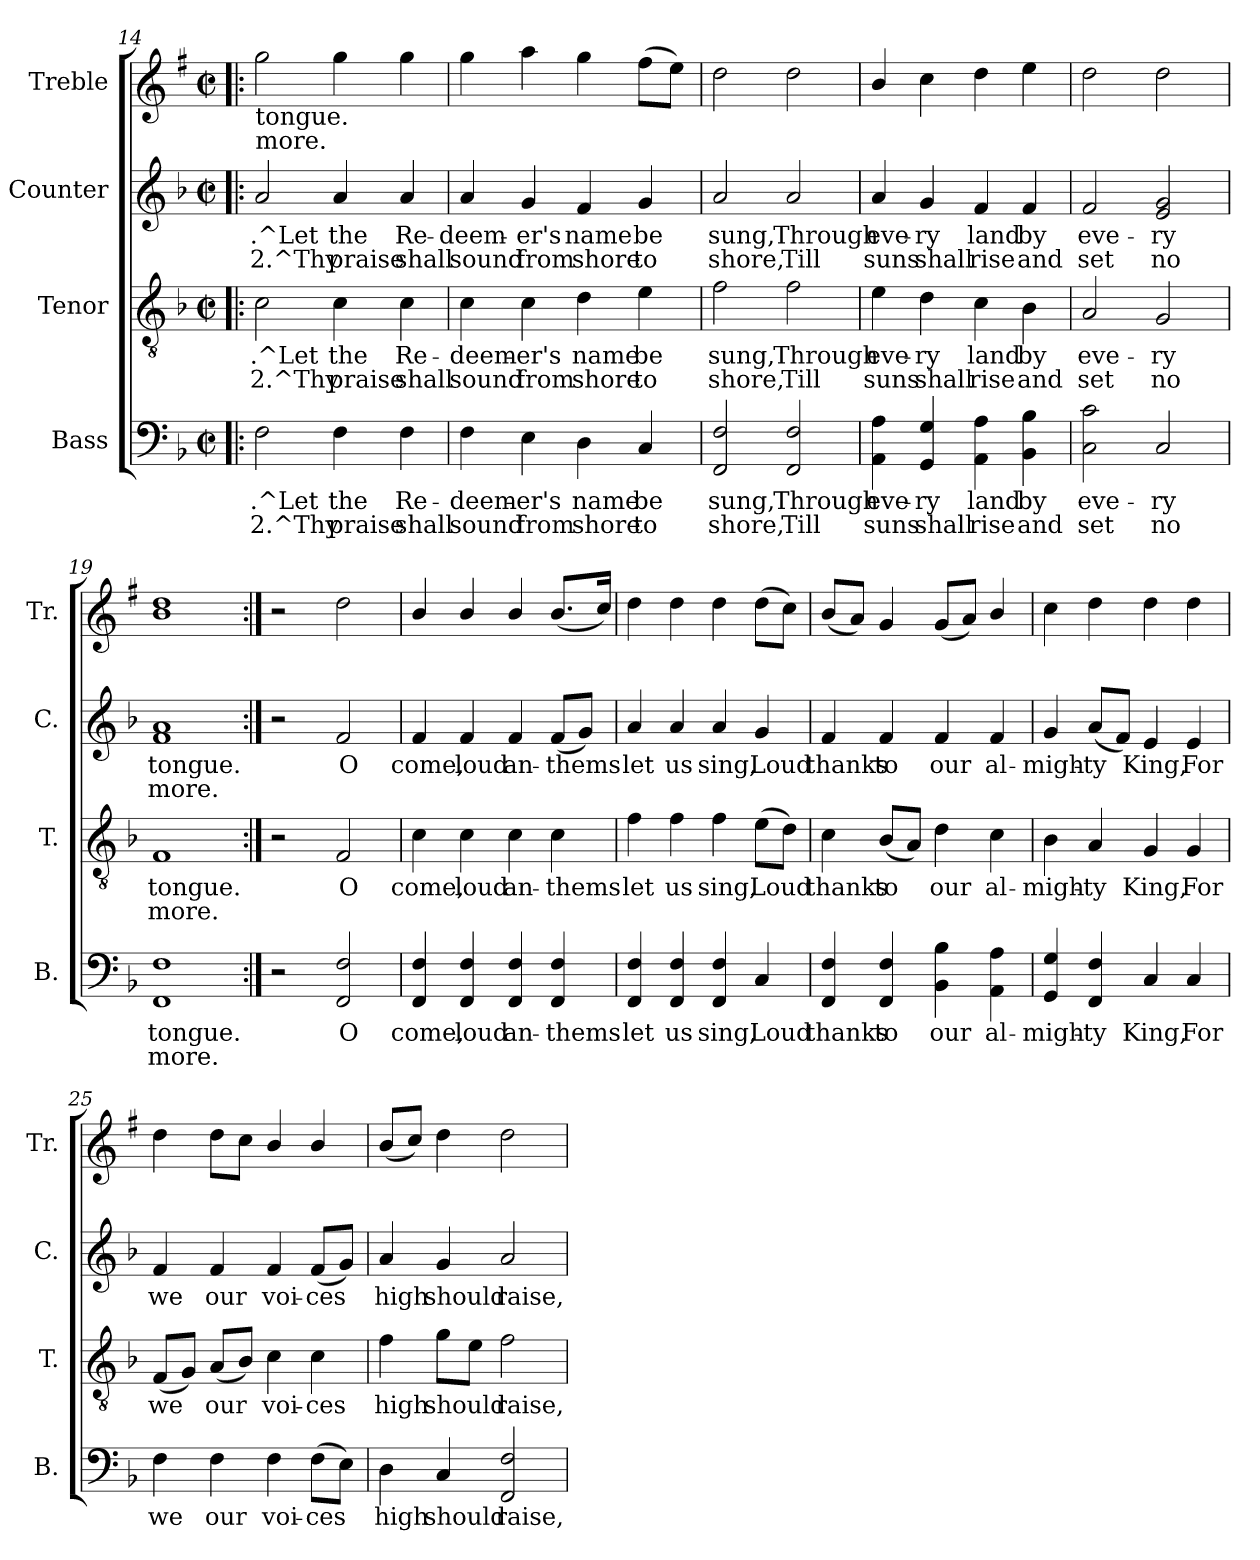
**kern	**text	**text	**kern	**text	**text	**kern	**text	**text	**kern
*part4	*part4	*part4	*part3	*part3	*part3	*part2	*part2	*part2	*part1
*staff4	*staff4	*staff4	*staff3	*staff3	*staff3	*staff2	*staff2	*staff2	*staff1
*I"Bass	*	*	*I"Tenor	*	*	*I"Counter	*	*	*I"Treble
*I'B.	*	*	*I'T.	*	*	*I'C.	*	*	*I'Tr.
*clefF4	*	*	*clefGv2	*	*	*clefG2	*	*	*clefG2
*	*	*	*	*	*	*	*	*	*ITrd1c2
*k[b-]	*	*	*k[b-]	*	*	*k[b-]	*	*	*k[b-]
*F:	*	*	*F:	*	*	*F:	*	*	*F:
*M2/2	*	*	*M2/2	*	*	*M2/2	*	*	*M2/2
*met(c|)	*	*	*met(c|)	*	*	*met(c|)	*	*	*met(c|)
=14!|:	=14!|:	=14!|:	=14!|:	=14!|:	=14!|:	=14!|:	=14!|:	=14!|:	=14!|:
!	!	!	!	!	!	!	!	!	!LO:TX:b:t=tongue.
!	!	!	!	!	!	!	!	!	!LO:TX:b:t=more.
!	!LO:LY:a:rj	!LO:LY:a:rj	!	!LO:LY:a:rj	!LO:LY:b:rj	!	!LO:LY:b:rj	!LO:LY:b:rj	!
2F\	.^Let	2.^Thy	2c\	.^Let	2.^Thy	2a</	.^Let	2.^Thy	2ff\
!	!LO:LY:a:rj	!LO:LY:a:rj	!	!LO:LY:a:rj	!LO:LY:b:rj	!	!LO:LY:b:rj	!LO:LY:b:rj	!
4F\	the	praise	4c\	the	praise	4a/	the	praise	4ff\
!	!LO:LY:a:rj	!LO:LY:a:rj	!	!LO:LY:a:rj	!LO:LY:b:rj	!	!LO:LY:b:rj	!LO:LY:b:rj	!
4F\	Re-	-shall	4c\	Re-	-shall	4a/	Re-	-shall	4ff\
!!LO:LB:g=z
=15	=15	=15	=15	=15	=15	=15	=15	=15	=15
!	!LO:LY:a:rj	!LO:LY:a:rj	!	!LO:LY:a:rj	!LO:LY:b:rj	!	!LO:LY:b:rj	!LO:LY:b:rj	!
4F\	deem-	-sound	4c\	deem-	-sound	4a/	deem-	-sound	4ff\
!	!LO:LY:a:rj	!LO:LY:a:rj	!	!LO:LY:a:rj	!LO:LY:b:rj	!	!LO:LY:b:rj	!LO:LY:b:rj	!
4E\	er's	from	4c\	er's	from	4g/	er's	from	4gg\
!	!LO:LY:a:rj	!LO:LY:a:rj	!	!LO:LY:a:rj	!LO:LY:b:rj	!	!LO:LY:b:rj	!LO:LY:b:rj	!
4D\	name	shore	4d\	name	shore	4f/	name	shore	4ff\
!	!LO:LY:a:rj	!LO:LY:a:rj	!	!LO:LY:a:rj	!LO:LY:b:rj	!	!LO:LY:b:rj	!LO:LY:b:rj	!
4C/	be	to	4e\	be	to	4g/	be	to	(>8ee\L
.	.	.	.	.	.	.	.	.	8dd\J)
=16	=16	=16	=16	=16	=16	=16	=16	=16	=16
!	!LO:LY:a:rj	!LO:LY:a:rj	!	!LO:LY:a:rj	!LO:LY:b:rj	!	!LO:LY:b:rj	!LO:LY:b:rj	!
2F/ 2FF/	sung,	shore,	2f\	sung,	shore,	2a/	sung,	shore,	2cc\
!	!LO:LY:a:rj	!LO:LY:a:rj	!	!LO:LY:a:rj	!LO:LY:b:rj	!	!LO:LY:b:rj	!LO:LY:b:rj	!
2F/ 2FF/	Through	Till	2f\	Through	Till	2a/	Through	Till	2cc\
=17	=17	=17	=17	=17	=17	=17	=17	=17	=17
!	!LO:LY:a:rj	!LO:LY:a:rj	!	!LO:LY:a:rj	!LO:LY:b:rj	!	!LO:LY:b:rj	!LO:LY:b:rj	!
4A\ 4AA\	eve-	-suns	4e\	eve-	-suns	4a/	eve-	-suns	4a/
!	!LO:LY:a:rj	!LO:LY:a:rj	!	!LO:LY:a:rj	!LO:LY:b:rj	!	!LO:LY:b:rj	!LO:LY:b:rj	!
4G/ 4GG/	ry	shall	4d\	ry	shall	4g/	ry	shall	4b-\
!	!LO:LY:a:rj	!LO:LY:a:rj	!	!LO:LY:a:rj	!LO:LY:b:rj	!	!LO:LY:b:rj	!LO:LY:b:rj	!
4A\ 4AA\	land	rise	4c\	land	rise	4f/	land	rise	4cc\
!	!LO:LY:a:rj	!LO:LY:a:rj	!	!LO:LY:a:rj	!LO:LY:b:rj	!	!LO:LY:b:rj	!LO:LY:b:rj	!
4B-\ 4BB-\	by	and	4B-\	by	and	4f/	by	and	4dd\
=18	=18	=18	=18	=18	=18	=18	=18	=18	=18
!	!LO:LY:a:rj	!LO:LY:a:rj	!	!LO:LY:a:rj	!LO:LY:b:rj	!	!LO:LY:b:rj	!LO:LY:b:rj	!
2c\ 2C\	eve-	-set	2A/	eve-	-set	2f/	eve-	-set	2cc\
!	!LO:LY:a:rj	!LO:LY:a:rj	!	!LO:LY:a:rj	!LO:LY:b:rj	!	!LO:LY:b:rj	!LO:LY:b:rj	!
2C/	ry	no	2G/	ry	no	2g/ 2e/	ry	no	2cc\
=19	=19	=19	=19	=19	=19	=19	=19	=19	=19
!	!LO:LY:a:rj	!LO:LY:a:rj	!	!LO:LY:a:rj	!LO:LY:b:rj	!	!LO:LY:b:rj	!LO:LY:b:rj	!
1F 1FF	tongue.	more.	1F	tongue.	more.	1a 1f	tongue.	more.	1cc 1a
=20:|!	=20:|!	=20:|!	=20:|!	=20:|!	=20:|!	=20:|!	=20:|!	=20:|!	=20:|!
2r	.	.	2r	.	.	2r	.	.	2r
!	!LO:LY:a:rj	!	!	!LO:LY:a:rj	!	!	!LO:LY:b:rj	!	!
2F/ 2FF/	O	.	2F/	O	.	2f/	O	.	2cc\
!!LO:PB:g=z
=21	=21	=21	=21	=21	=21	=21	=21	=21	=21
!	!LO:LY:a:rj	!	!	!LO:LY:a:rj	!	!	!LO:LY:b:rj	!	!
4F/ 4FF/	come,	.	4c\	come,	.	4f/	come,	.	4a/
!	!LO:LY:a:rj	!	!	!LO:LY:a:rj	!	!	!LO:LY:b:rj	!	!
4F/ 4FF/	loud	.	4c\	loud	.	4f/	loud	.	4a/
!	!LO:LY:a:rj	!	!	!LO:LY:a:rj	!	!	!LO:LY:b:rj	!	!
4F/ 4FF/	an-	.	4c\	an-	.	4f/	an-	.	4a/
!	!LO:LY:a:rj	!	!	!LO:LY:a:rj	!	!	!LO:LY:b:rj	!	!
4F/ 4FF/	-thems	.	4c\	-thems	.	(<8f/L	-thems	.	(<8.a/L
!	!	!	!	!	!	!	!LO:LY:b:rj	!	!
.	.	.	.	.	.	8g/J)	.	.	.
.	.	.	.	.	.	.	.	.	16b-/J)
=22	=22	=22	=22	=22	=22	=22	=22	=22	=22
!	!LO:LY:a:rj	!	!	!LO:LY:a:rj	!	!	!LO:LY:b:rj	!	!
4F/ 4FF/	let	.	4f\	let	.	4a/	let	.	4cc\
!	!LO:LY:a:rj	!	!	!LO:LY:a:rj	!	!	!LO:LY:b:rj	!	!
4F/ 4FF/	us	.	4f\	us	.	4a/	us	.	4cc\
!	!LO:LY:a:rj	!	!	!LO:LY:a:rj	!	!	!LO:LY:b:rj	!	!
4F/ 4FF/	sing,	.	4f\	sing,	.	4a/	sing,	.	4cc\
!	!LO:LY:a:rj	!	!	!LO:LY:a:rj	!	!	!LO:LY:b:rj	!	!
4C/	Loud	.	(>8e\L	Loud	.	4g/	Loud	.	(>8cc\L
!	!	!	!	!LO:LY:a:rj	!	!	!	!	!
.	.	.	8d\J)	.	.	.	.	.	8b-\J)
=23	=23	=23	=23	=23	=23	=23	=23	=23	=23
!	!LO:LY:a:rj	!	!	!LO:LY:a:rj	!	!	!LO:LY:b:rj	!	!
4F/ 4FF/	thanks	.	4c\	thanks	.	4f/	thanks	.	(<8a/L
.	.	.	.	.	.	.	.	.	8g/J)
!	!LO:LY:a:rj	!	!	!LO:LY:a:rj	!	!	!LO:LY:b:rj	!	!
4F/ 4FF/	to	.	(<8B-/L	to	.	4f/	to	.	4f/
!	!	!	!	!LO:LY:a:rj	!	!	!	!	!
.	.	.	8A/J)	.	.	.	.	.	.
!	!LO:LY:a:rj	!	!	!LO:LY:a:rj	!	!	!LO:LY:b:rj	!	!
4B-\ 4BB-\	our	.	4d\	our	.	4f/	our	.	(<8f/L
.	.	.	.	.	.	.	.	.	8g/J)
!	!LO:LY:a:rj	!	!	!LO:LY:a:rj	!	!	!LO:LY:b:rj	!	!
4A\ 4AA\	al-	.	4c\	al-	.	4f/	al-	.	4a/
=24	=24	=24	=24	=24	=24	=24	=24	=24	=24
!	!LO:LY:a:rj	!	!	!LO:LY:a:rj	!	!	!LO:LY:b:rj	!	!
4G/ 4GG/	-migh-	.	4B-\	-migh-	.	4g/	-migh-	.	4b-\
!	!LO:LY:a:rj	!	!	!LO:LY:a:rj	!	!	!LO:LY:b:rj	!	!
4F/ 4FF/	-ty	.	4A/	-ty	.	(<8a/L	-ty	.	4cc\
!	!	!	!	!	!	!	!LO:LY:b:rj	!	!
.	.	.	.	.	.	8f/J)	.	.	.
!	!LO:LY:a:rj	!	!	!LO:LY:a:rj	!	!	!LO:LY:b:rj	!	!
4C/	King,	.	4G/	King,	.	4e/	King,	.	4cc\
!	!LO:LY:a:rj	!	!	!LO:LY:a:rj	!	!	!LO:LY:b:rj	!	!
4C/	For	.	4G/	For	.	4e/	For	.	4cc\
!!LO:LB:g=z
=25	=25	=25	=25	=25	=25	=25	=25	=25	=25
!	!LO:LY:a:rj	!	!	!LO:LY:a:rj	!	!	!LO:LY:b:rj	!	!
4F\	we	.	(<8F/L	we	.	4f/	we	.	4cc\
!	!	!	!	!LO:LY:a:rj	!	!	!	!	!
.	.	.	8G/J)	.	.	.	.	.	.
!	!LO:LY:a:rj	!	!	!LO:LY:a:rj	!	!	!LO:LY:b:rj	!	!
4F\	our	.	(<8A/L	our	.	4f/	our	.	8cc\L
!	!	!	!	!LO:LY:a:rj	!	!	!	!	!
.	.	.	8B-/J)	.	.	.	.	.	8b-\J
!	!LO:LY:a:rj	!	!	!LO:LY:a:rj	!	!	!LO:LY:b:rj	!	!
4F\	voi-	.	4c\	voi-	.	4f/	voi-	.	4a/
!	!LO:LY:a:rj	!	!	!LO:LY:a:rj	!	!	!LO:LY:b:rj	!	!
(>8F\L	-ces	.	4c\	-ces	.	(<8f/L	-ces	.	4a/
!	!LO:LY:a:rj	!	!	!	!	!	!LO:LY:b:rj	!	!
8E\J)	.	.	.	.	.	8g/J)	.	.	.
=26	=26	=26	=26	=26	=26	=26	=26	=26	=26
!	!LO:LY:a:rj	!	!	!LO:LY:a:rj	!	!	!LO:LY:b:rj	!	!
4D\	high	.	4f\	high	.	4a/	high	.	(<8a/L
.	.	.	.	.	.	.	.	.	8b-/J)
!	!LO:LY:a:rj	!	!	!LO:LY:a:rj	!	!	!LO:LY:b:rj	!	!
4C/	should	.	8g\L	should	.	4g/	should	.	4cc\
!	!	!	!	!LO:LY:a:rj	!	!	!	!	!
.	.	.	8e\J	.	.	.	.	.	.
!	!LO:LY:a:rj	!	!	!LO:LY:a:rj	!	!	!LO:LY:b:rj	!	!
2F/ 2FF/	raise,	.	2f\	raise,	.	2a/	raise,	.	2cc\
=	=	=	=	=	=	=	=	=	=
*-	*-	*-	*-	*-	*-	*-	*-	*-	*-
